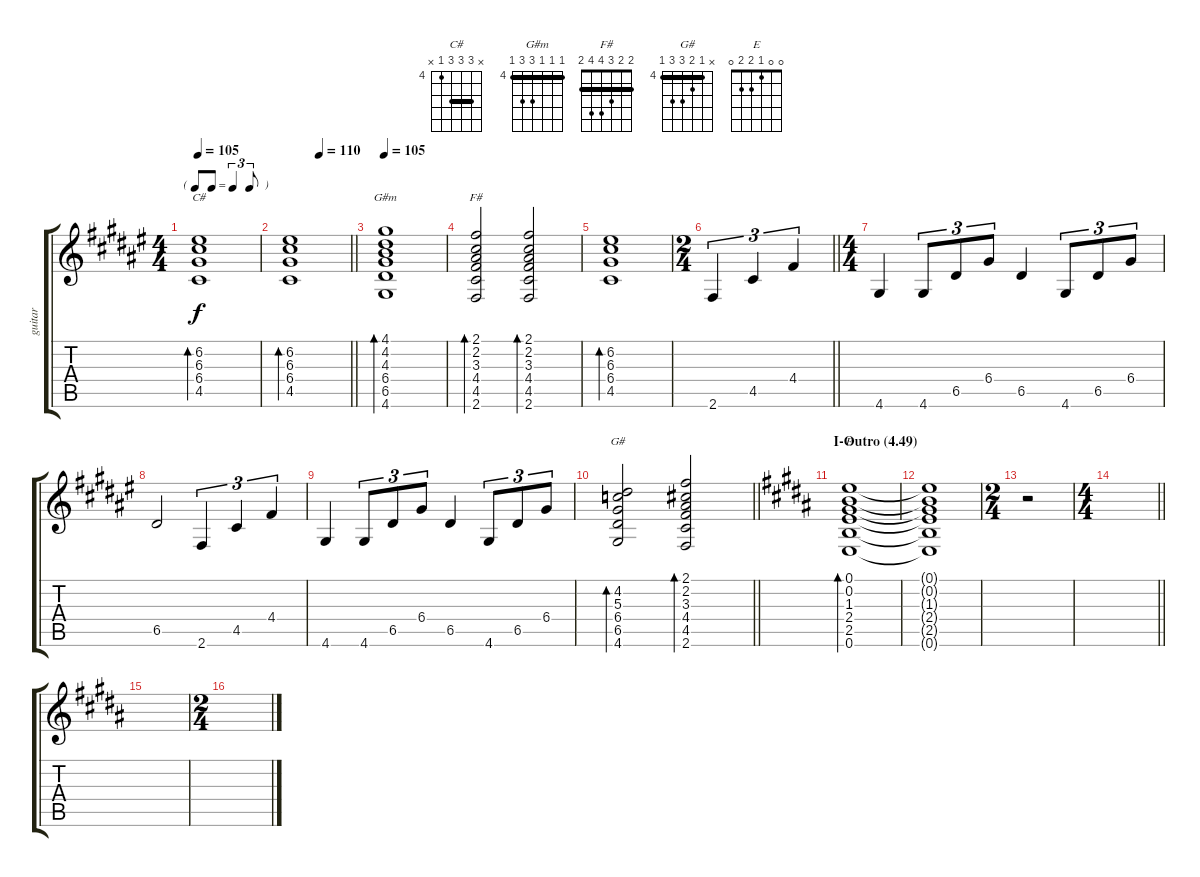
\track ("guitar" "guitar") {instrument overdrivenguitar}
\staff {score tabs}
\tuning (E4 B3 G3 D3 A2 E2) {hide}
\chord ("C#" x 6 6 6 4 x) {firstfret 4 barre 6}
\chord ("G#m" 4 4 4 6 6 4) {firstfret 4 barre 4}
\chord ("F#" 2 2 3 4 4 2) {barre 2}
\chord ("G#" x 4 5 6 6 4) {firstfret 4 barre 4}
\chord ("E" 0 0 1 2 2 0)
\ts (4 4)
\tf triplet8th
\tempo 105
\clef g2
\ks d#minor
(6.2 6.3 6.4 4.5).1{bd 30 ch "C#" dy f} |
\tempo (110 0.5)
\barLineRight lightlight
(6.2 6.3 6.4 4.5).1{bd 30} |
\tempo 105
(4.1 4.2 4.3 6.4 6.5 4.6).1{bd 30 ch "G#m"} |
\ks f#
(2.1 2.2 3.3 4.4 4.5 2.6).2{bd 30 ch "F#"} (2.1 2.2 3.3 4.4 4.5 2.6).2{bd 30} |
\ks d#minor
(6.2 6.3 6.4 4.5).1{bd 30} |
\ts (2 4)
\barLineRight lightlight
\ks f#
2.6.4{tu (3 2)} 4.5.4{tu (3 2)} 4.4.4{tu (3 2)} |
\ts (4 4)
\ks d#minor
4.6.4 4.6.8{tu (3 2)} 6.5.8{tu (3 2)} 6.4.8{tu (3 2)} 6.5.4 4.6.8{tu (3 2)} 6.5.8{tu (3 2)} 6.4.8{tu (3 2)} |
6.5.2 2.6.4{tu (3 2)} 4.5.4{tu (3 2)} 4.4.4{tu (3 2)} |
4.6.4 4.6.8{tu (3 2)} 6.5.8{tu (3 2)} 6.4.8{tu (3 2)} 6.5.4 4.6.8{tu (3 2)} 6.5.8{tu (3 2)} 6.4.8{tu (3 2)} |
\barLineRight lightlight
(4.2 5.3 6.4 6.5 4.6).2{bd 30 ch "G#"} (2.1 2.2 3.3 4.4 4.5 2.6).2{bd 30} |
\section ("" "I-Outro (4.49)")
\ks b
(0.1 0.2 1.3 2.4 2.5 0.6).1{bd 30 ch "E"} |
(0.1{t} 0.2{t} 1.3{t} 2.4{t} 2.5{t} 0.6{t}).1{volume 0} |
\ts (2 4)
r.2{volume 11} |
\ts (4 4)
\barLineRight lightlight
|
|
\ts (2 4)
